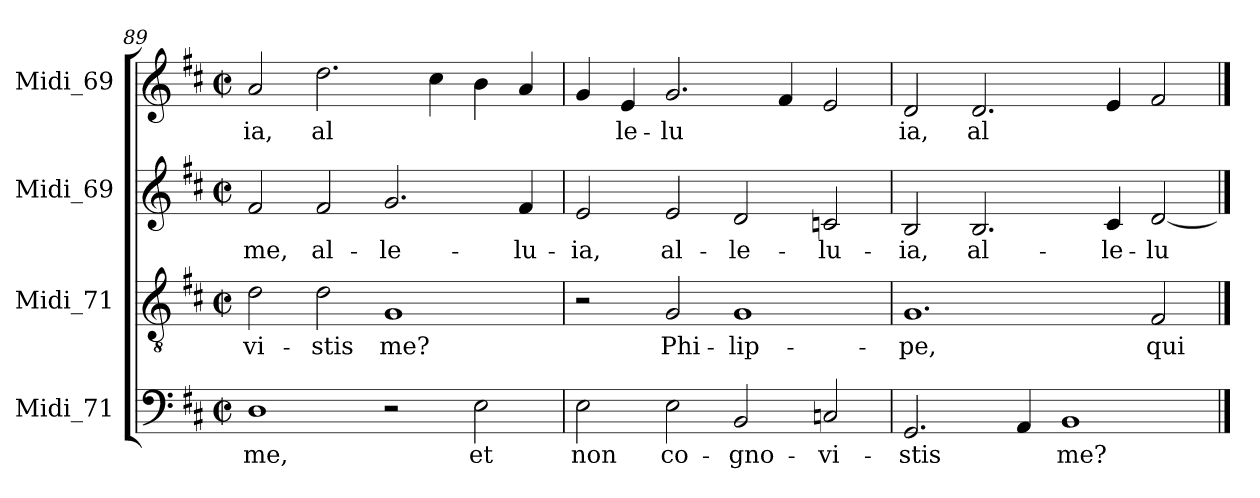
**kern	**text	**kern	**text	**kern	**text	**kern	**text
*part4	*part4	*part3	*part3	*part2	*part2	*part1	*part1
*staff4	*staff4	*staff3	*staff3	*staff2	*staff2	*staff1	*staff1
*I"Midi_71	*	*I"Midi_71	*	*I"Midi_69	*	*I"Midi_69	*
!!LO:LB:g=z
*clefF4	*	*clefGv2	*	*clefG2	*	*clefG2	*
*k[f#c#]	*	*k[f#c#]	*	*k[f#c#]	*	*k[f#c#]	*
*D:	*	*D:	*	*D:	*	*D:	*
*M4/2	*	*M4/2	*	*M4/2	*	*M4/2	*
*met(c|)	*	*met(c|)	*	*met(c|)	*	*met(c|)	*
=89	=89	=89	=89	=89	=89	=89	=89
!	!LO:LY:b	!	!LO:LY:b	!	!LO:LY:b	!	!LO:LY:b
1D	me,	2d	-vi-	2f#	me,	2a	-ia,
!	!	!	!LO:LY:b	!	!LO:LY:b	!	!LO:LY:b
.	.	2d	-stis	2f#	al-	2.dd	al
!	!	!	!LO:LY:b	!	!LO:LY:b	!	!
2r	.	1G	me?	2.g	-le-	.	.
.	.	.	.	.	.	4cc#	.
!	!LO:LY:b	!	!	!	!	!	!
2E	et	.	.	.	.	4b	.
!	!	!	!	!	!LO:LY:b	!	!
.	.	.	.	4f#	-lu-	4a	.
=90	=90	=90	=90	=90	=90	=90	=90
!	!LO:LY:b	!	!	!	!LO:LY:b	!	!
2E	non	2r	.	2e	-ia,	4g	.
!	!	!	!	!	!	!	!LO:LY:b
.	.	.	.	.	.	4e	le-
!	!LO:LY:b	!	!LO:LY:b	!	!LO:LY:b	!	!LO:LY:b
2E	co-	2G	Phi-	2e	al-	2.g	-lu
!	!LO:LY:b	!	!LO:LY:b	!	!LO:LY:b	!	!
2BB	-gno-	1G	-lip-	2d	-le-	.	.
.	.	.	.	.	.	4f#	.
!	!LO:LY:b	!	!	!	!LO:LY:b	!	!
2Cn	-vi-	.	.	2cn	-lu-	2e	.
=91	=91	=91	=91	=91	=91	=91	=91
!	!LO:LY:b	!	!LO:LY:b	!	!LO:LY:b	!	!LO:LY:b
2.GG	-stis	1.G	-pe,	2B	-ia,	2d	ia,
!	!	!	!	!	!LO:LY:b	!	!LO:LY:b
.	.	.	.	2.B	al-	2.d	al
4AA	.	.	.	.	.	.	.
!	!LO:LY:b	!	!	!	!	!	!
1BB	me?	.	.	.	.	.	.
!	!	!	!	!	!LO:LY:b	!	!
.	.	.	.	4c#	-le-	4e	.
!	!	!	!LO:LY:b	!	!LO:LY:b	!	!
.	.	2F#	qui	[2d	-lu	2f#	.
==	==	==	==	==	==	==	==
*-	*-	*-	*-	*-	*-	*-	*-
